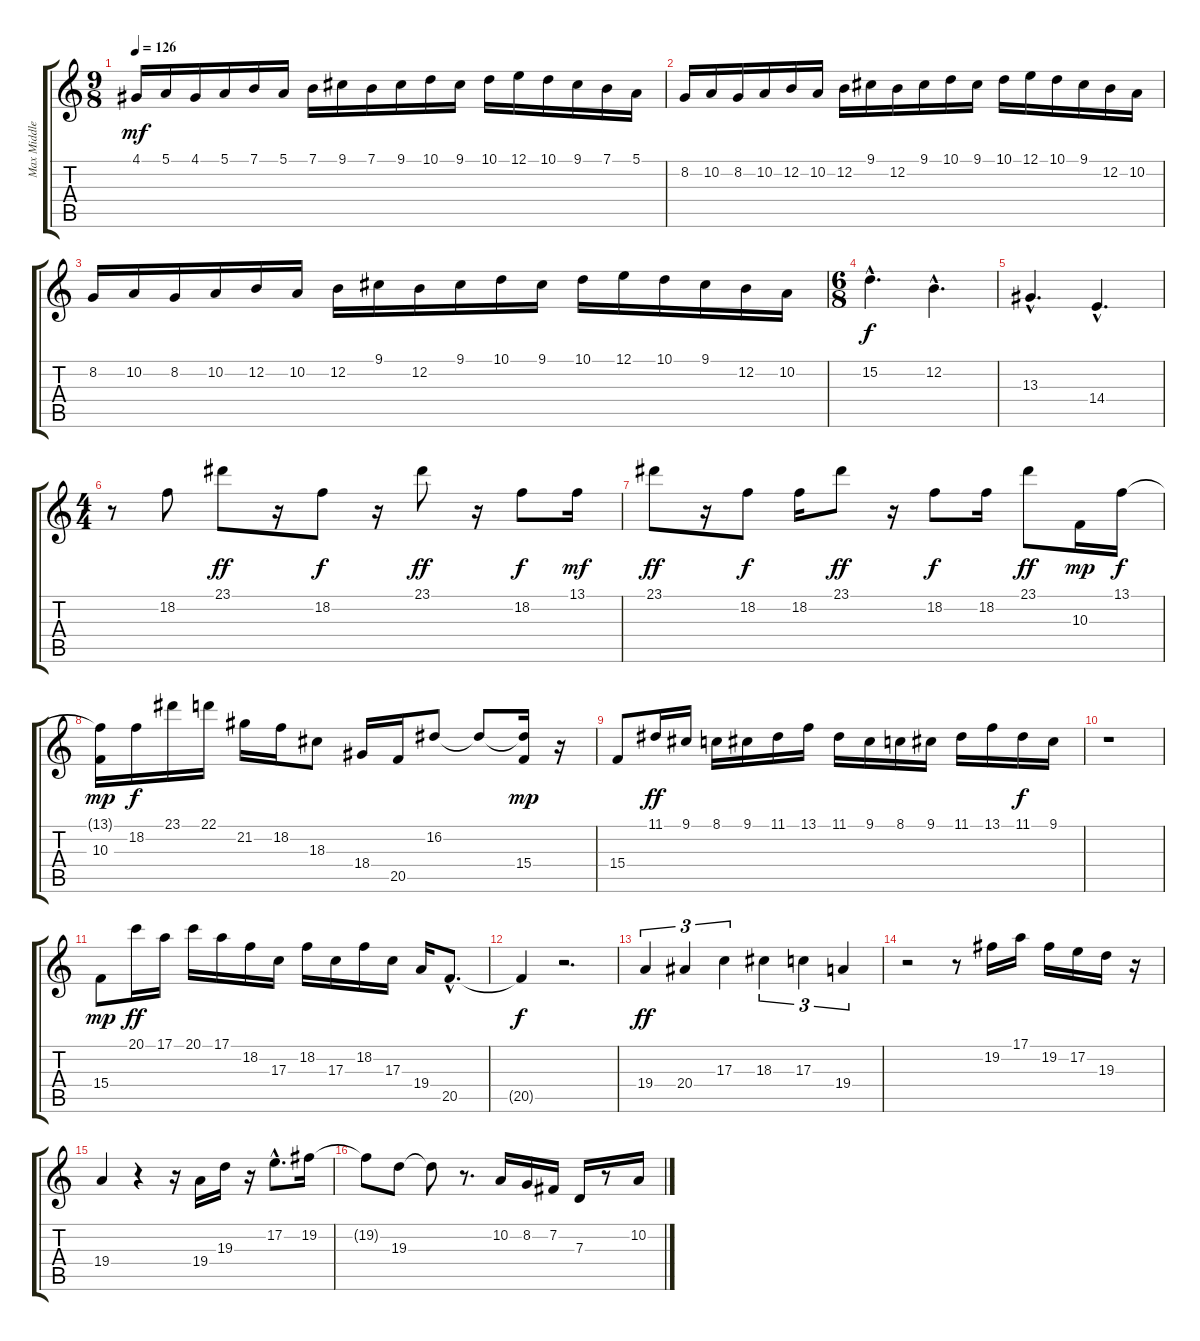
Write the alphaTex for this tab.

\track ("Max Middleton" "Max Middle") {instrument lead8bassandlead}
\staff {score tabs}
\tuning (E4 B3 G3 D3 A2 E2) {hide}
\ts (9 8)
\tempo 126
\clef g2
\ks c
4.1.16{dy mf} 5.1.16 4.1.16 5.1.16 7.1.16 5.1.16 7.1.16 9.1.16 7.1.16 9.1.16 10.1.16 9.1.16 10.1.16 12.1.16 10.1.16 9.1.16 7.1.16 5.1.16 |
8.2.16 10.2.16 8.2.16 10.2.16 12.2.16 10.2.16 12.2.16 9.1.16 12.2.16 9.1.16 10.1.16 9.1.16 10.1.16 12.1.16 10.1.16 9.1.16 12.2.16 10.2.16 |
8.2.16 10.2.16 8.2.16 10.2.16 12.2.16 10.2.16 12.2.16 9.1.16 12.2.16 9.1.16 10.1.16 9.1.16 10.1.16 12.1.16 10.1.16 9.1.16 12.2.16 10.2.16 |
\ts (6 8)
15.2{hac}.4{d dy f} 12.2{hac}.4{d} |
13.3{hac}.4{d} 14.4{hac}.4{d} |
\ts (4 4)
r.8 18.2.8 23.1.8{dy ff} r.16 18.2.8{dy f} r.16 23.1.8{dy ff} r.16 18.2.8{dy f} 13.1.16{dy mf} |
23.1.8{dy ff} r.16 18.2.8{dy f} 18.2.16 23.1.8{dy ff} r.16 18.2.8{dy f} 18.2.16 23.1.8{dy ff} 10.3.16{dy mp} 13.1.16{dy f} |
(13.1{t} 10.3).16{dy mp} 18.2.16{dy f} 23.1.16 22.1.16 21.2.16 18.2.16 18.3.8 18.4.16 20.5.16 16.2.8 16.2{t}.8 (16.2{t} 15.4).16{dy mp} r.16 |
15.4.8 11.1.16{dy ff} 9.1.16 8.1.16 9.1.16 11.1.16 13.1.16 11.1.16 9.1.16 8.1.16 9.1.16 11.1.16 13.1.16 11.1.16{dy f} 9.1.16 |
r.1 |
15.4.8{dy mp} 20.1.16{dy ff} 17.1.16 20.1.16 17.1.16 18.2.16 17.3.16 18.2.16 17.3.16 18.2.16 17.3.16 19.4.16 20.5{hac}.8{d} |
20.5{t}.4{dy f} r.2{d} |
19.4.4{tu (3 2) dy ff} 20.4.4{tu (3 2)} 17.3.4{tu (3 2)} 18.3.4{tu (3 2)} 17.3.4{tu (3 2)} 19.4.4{tu (3 2)} |
r.2 r.8 19.2.16 17.1.16 19.2.16 17.2.16 19.3.16 r.16 |
19.4.4 r.4 r.16 19.4.16 19.3.16 r.16 17.2{hac}.8{d} 19.2.16 |
19.2{t}.8 19.3.8 19.3{t}.8 r.8{d} 10.2.16 8.2.16 7.2.16 7.3.16 r.8 10.2.16
